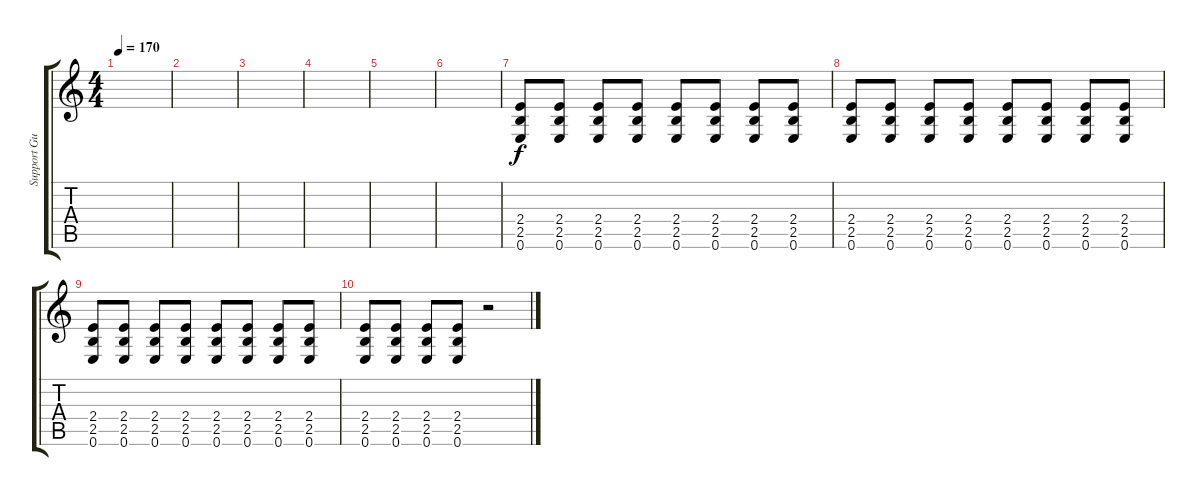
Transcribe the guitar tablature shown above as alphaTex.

\track ("Support Guitar" "Support Gu") {instrument distortionguitar}
\staff {score tabs}
\tuning (E4 B3 G3 D3 A2 E2) {hide}
\ts (4 4)
\tempo 170
\clef g2
\ks c
|
|
|
|
|
|
(2.4 2.5 0.6).8 (2.4 2.5 0.6).8 (2.4 2.5 0.6).8 (2.4 2.5 0.6).8 (2.4 2.5 0.6).8 (2.4 2.5 0.6).8 (2.4 2.5 0.6).8 (2.4 2.5 0.6).8 |
(2.4 2.5 0.6).8 (2.4 2.5 0.6).8 (2.4 2.5 0.6).8 (2.4 2.5 0.6).8 (2.4 2.5 0.6).8 (2.4 2.5 0.6).8 (2.4 2.5 0.6).8 (2.4 2.5 0.6).8 |
(2.4 2.5 0.6).8 (2.4 2.5 0.6).8 (2.4 2.5 0.6).8 (2.4 2.5 0.6).8 (2.4 2.5 0.6).8 (2.4 2.5 0.6).8 (2.4 2.5 0.6).8 (2.4 2.5 0.6).8 |
(2.4 2.5 0.6).8 (2.4 2.5 0.6).8 (2.4 2.5 0.6).8 (2.4 2.5 0.6).8 r.2
